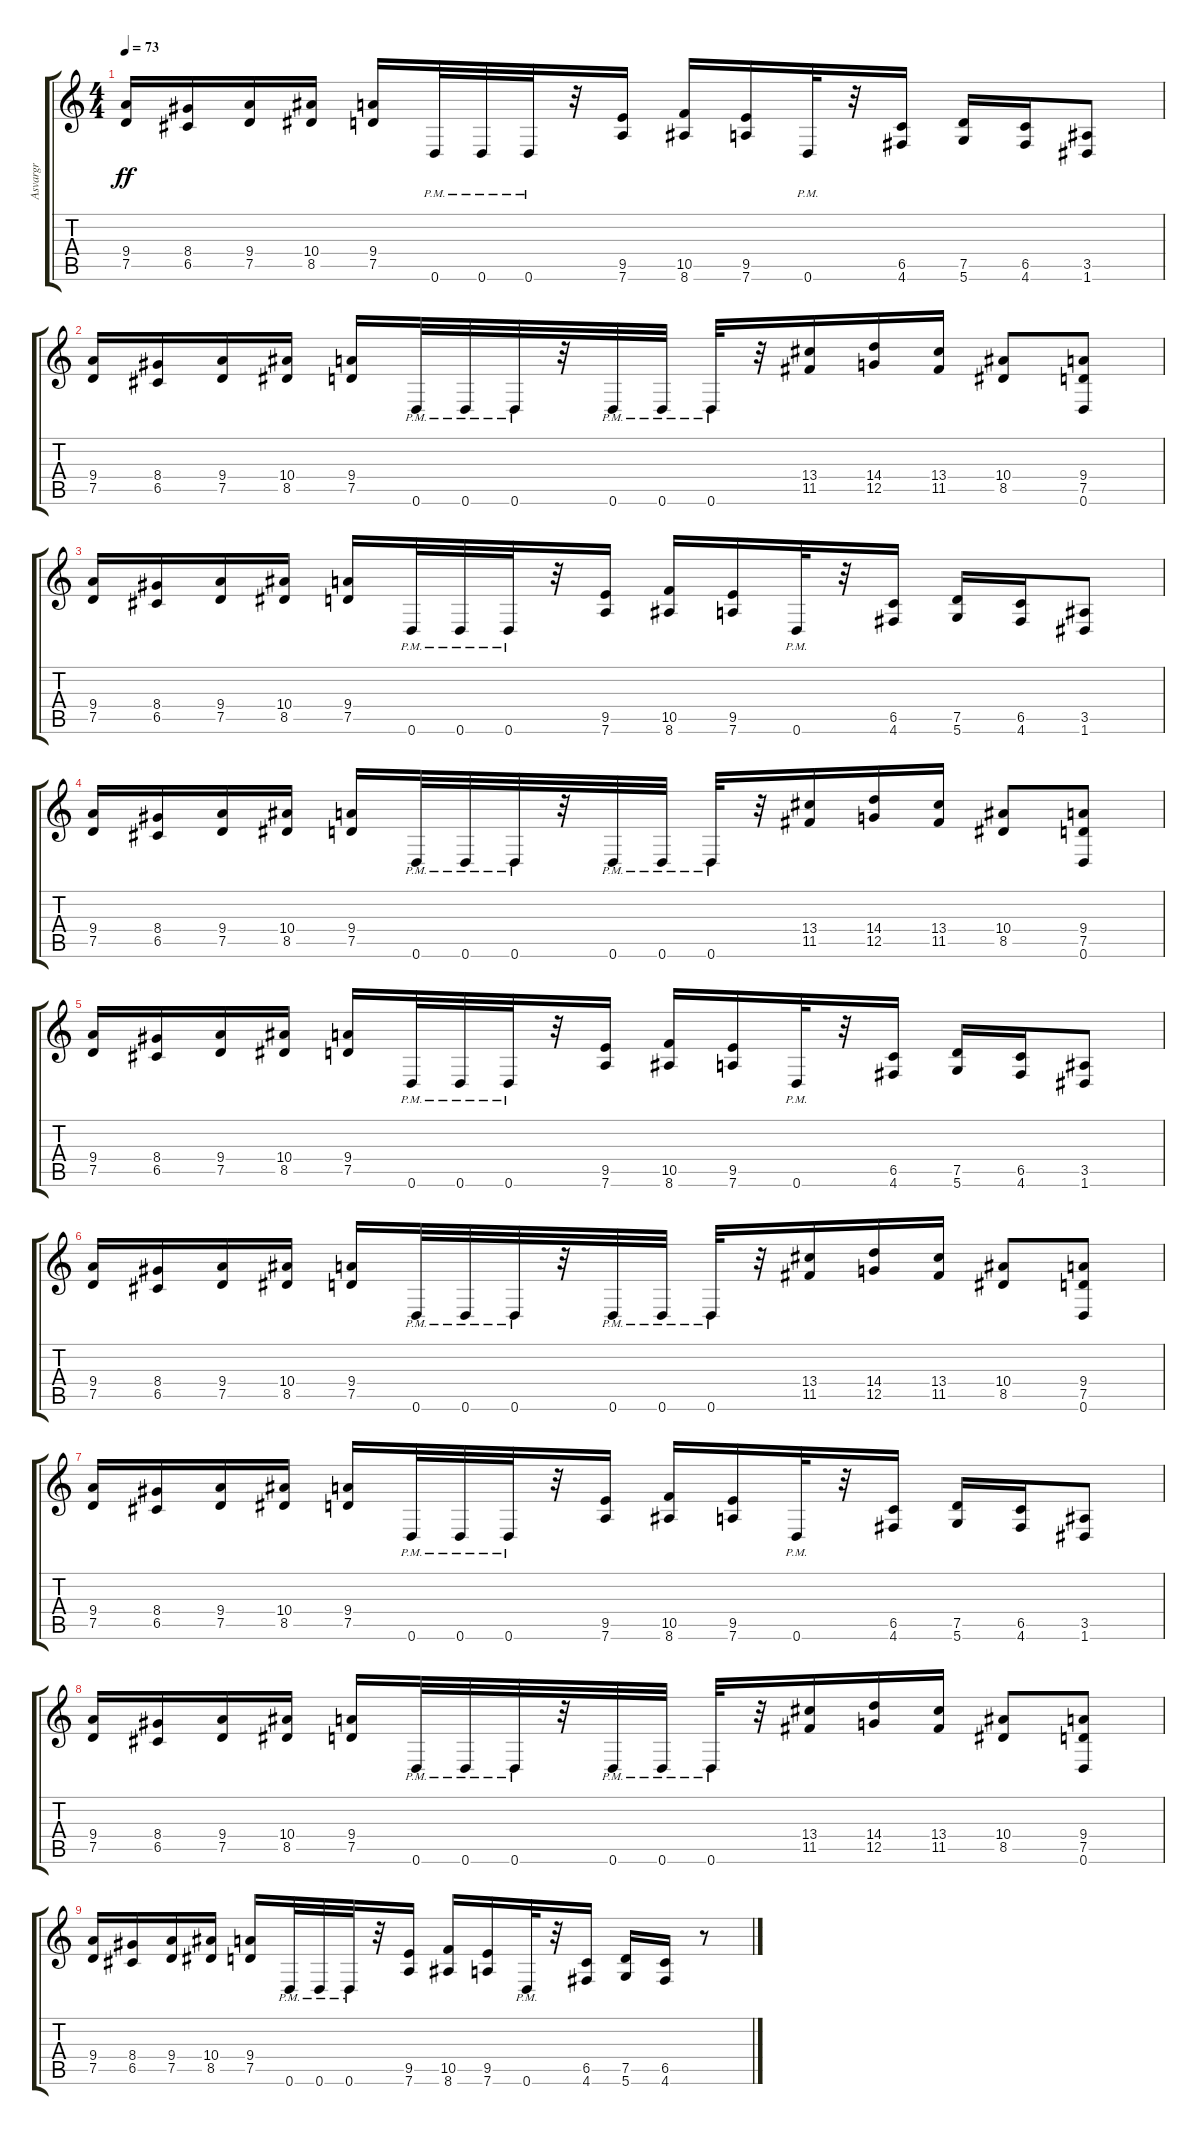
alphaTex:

\track ("Asvargr" "Asvargr") {instrument distortionguitar}
\staff {score tabs}
\tuning (D4 A3 F3 C3 G2 D2) {hide}
\ts (4 4)
\tempo 73
\clef g2
\ks c
(9.4 7.5).16{dy ff} (8.4 6.5).16 (9.4 7.5).16 (10.4 8.5).16 (9.4 7.5).16 0.6{pm}.32 0.6{pm}.32 0.6{pm}.32 r.32 (9.5 7.6).16 (10.5 8.6).16 (9.5 7.6).16 0.6{pm}.32 r.32 (6.5 4.6).16 (7.5 5.6).16 (6.5 4.6).16 (3.5 1.6).8 |
(9.4 7.5).16 (8.4 6.5).16 (9.4 7.5).16 (10.4 8.5).16 (9.4 7.5).16 0.6{pm}.32 0.6{pm}.32 0.6{pm}.32 r.32 0.6{pm}.32 0.6{pm}.32 0.6{pm}.32 r.32 (13.4 11.5).16 (14.4 12.5).16 (13.4 11.5).16 (10.4 8.5).8 (9.4 7.5 0.6).8 |
(9.4 7.5).16 (8.4 6.5).16 (9.4 7.5).16 (10.4 8.5).16 (9.4 7.5).16 0.6{pm}.32 0.6{pm}.32 0.6{pm}.32 r.32 (9.5 7.6).16 (10.5 8.6).16 (9.5 7.6).16 0.6{pm}.32 r.32 (6.5 4.6).16 (7.5 5.6).16 (6.5 4.6).16 (3.5 1.6).8 |
(9.4 7.5).16 (8.4 6.5).16 (9.4 7.5).16 (10.4 8.5).16 (9.4 7.5).16 0.6{pm}.32 0.6{pm}.32 0.6{pm}.32 r.32 0.6{pm}.32 0.6{pm}.32 0.6{pm}.32 r.32 (13.4 11.5).16 (14.4 12.5).16 (13.4 11.5).16 (10.4 8.5).8 (9.4 7.5 0.6).8 |
(9.4 7.5).16 (8.4 6.5).16 (9.4 7.5).16 (10.4 8.5).16 (9.4 7.5).16 0.6{pm}.32 0.6{pm}.32 0.6{pm}.32 r.32 (9.5 7.6).16 (10.5 8.6).16 (9.5 7.6).16 0.6{pm}.32 r.32 (6.5 4.6).16 (7.5 5.6).16 (6.5 4.6).16 (3.5 1.6).8 |
(9.4 7.5).16 (8.4 6.5).16 (9.4 7.5).16 (10.4 8.5).16 (9.4 7.5).16 0.6{pm}.32 0.6{pm}.32 0.6{pm}.32 r.32 0.6{pm}.32 0.6{pm}.32 0.6{pm}.32 r.32 (13.4 11.5).16 (14.4 12.5).16 (13.4 11.5).16 (10.4 8.5).8 (9.4 7.5 0.6).8 |
(9.4 7.5).16 (8.4 6.5).16 (9.4 7.5).16 (10.4 8.5).16 (9.4 7.5).16 0.6{pm}.32 0.6{pm}.32 0.6{pm}.32 r.32 (9.5 7.6).16 (10.5 8.6).16 (9.5 7.6).16 0.6{pm}.32 r.32 (6.5 4.6).16 (7.5 5.6).16 (6.5 4.6).16 (3.5 1.6).8 |
(9.4 7.5).16 (8.4 6.5).16 (9.4 7.5).16 (10.4 8.5).16 (9.4 7.5).16 0.6{pm}.32 0.6{pm}.32 0.6{pm}.32 r.32 0.6{pm}.32 0.6{pm}.32 0.6{pm}.32 r.32 (13.4 11.5).16 (14.4 12.5).16 (13.4 11.5).16 (10.4 8.5).8 (9.4 7.5 0.6).8 |
(9.4 7.5).16 (8.4 6.5).16 (9.4 7.5).16 (10.4 8.5).16 (9.4 7.5).16 0.6{pm}.32 0.6{pm}.32 0.6{pm}.32 r.32 (9.5 7.6).16 (10.5 8.6).16 (9.5 7.6).16 0.6{pm}.32 r.32 (6.5 4.6).16 (7.5 5.6).16 (6.5 4.6).16 r.8
